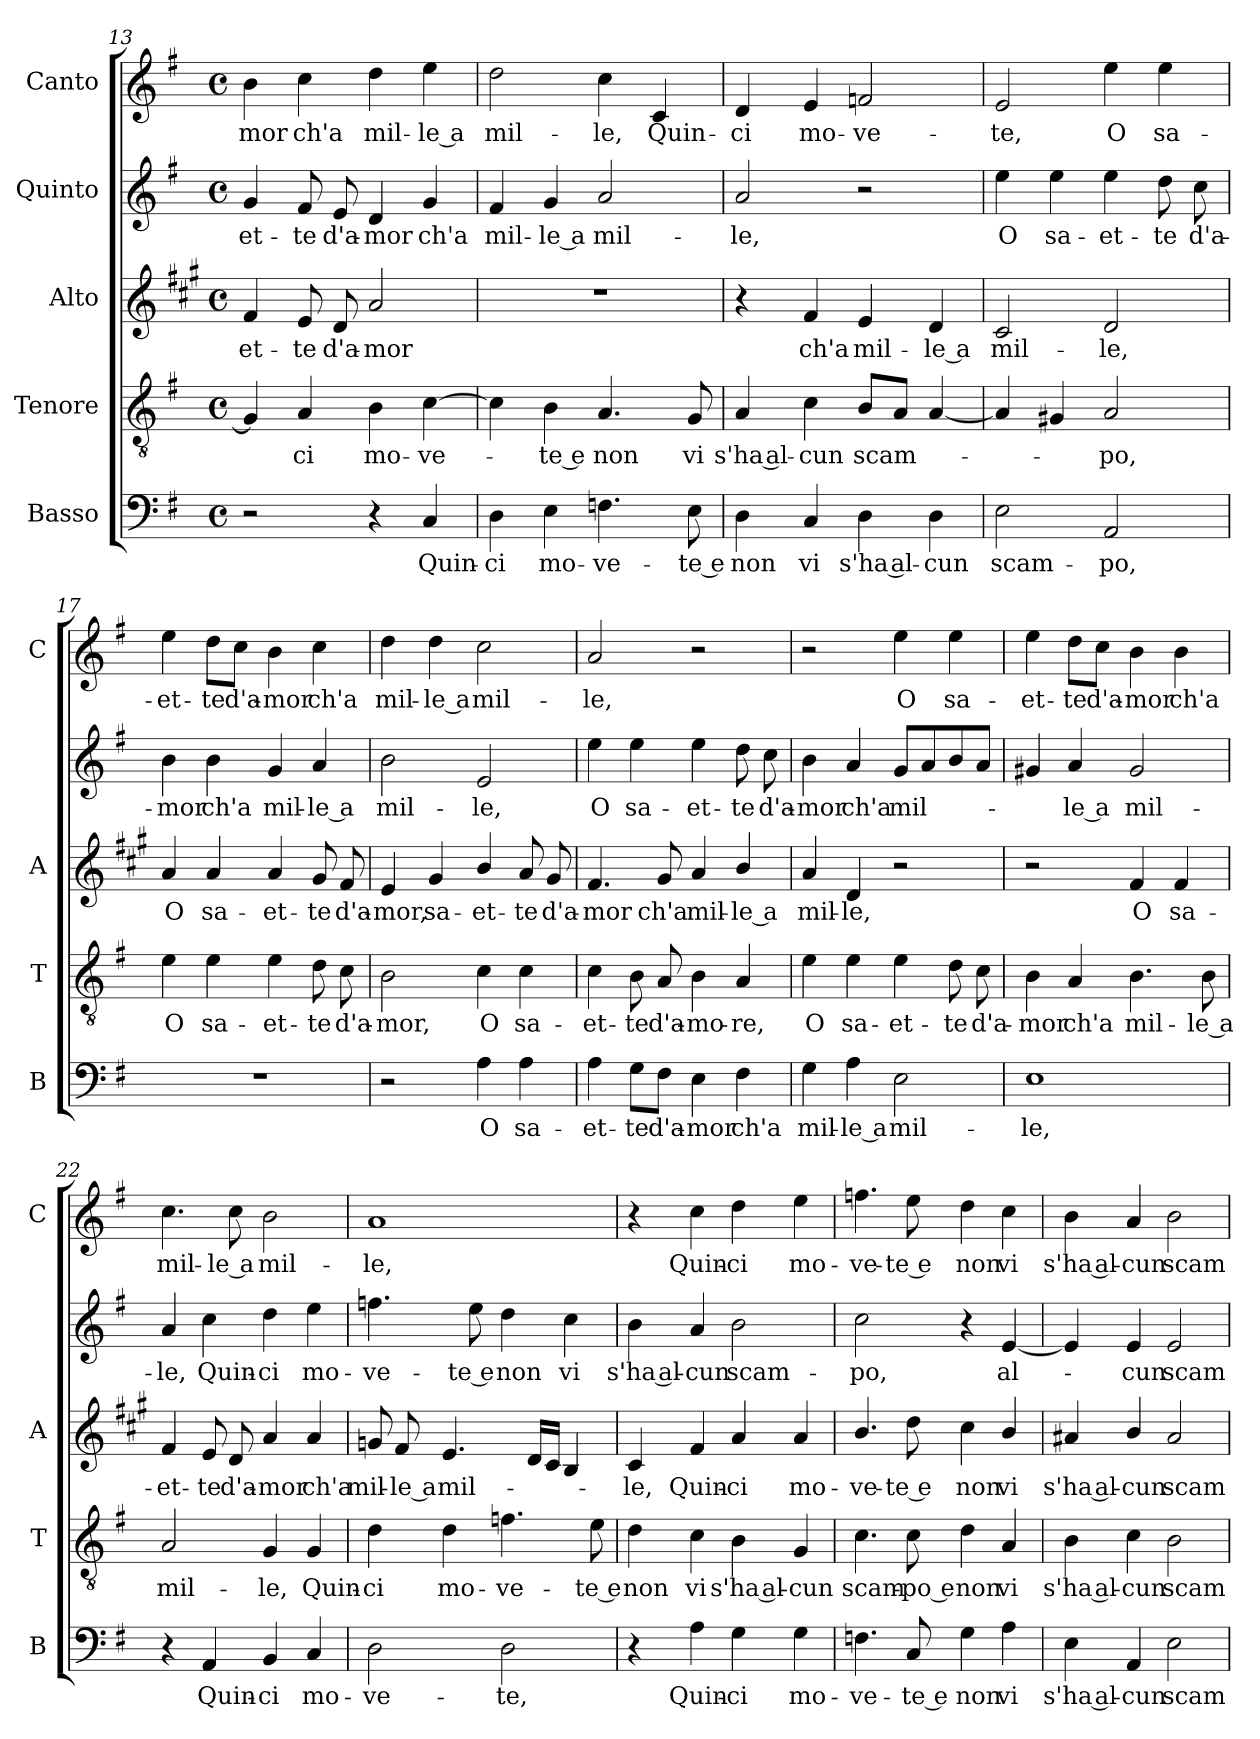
**kern	**text	**kern	**text	**kern	**text	**kern	**text	**kern	**text
*part5	*part5	*part4	*part4	*part3	*part3	*part2	*part2	*part1	*part1
*staff5	*staff5	*staff4	*staff4	*staff3	*staff3	*staff2	*staff2	*staff1	*staff1
*I"Basso	*	*I"Tenore	*	*I"Alto	*	*I"Quinto	*	*I"Canto	*
*I'B	*	*I'T	*	*I'A	*	*	*	*I'C	*
*clefF4	*	*clefGv2	*	*clefG2	*	*clefG2	*	*clefG2	*
*	*	*	*	*ITrd1c2	*	*	*	*	*
*k[f#]	*	*k[f#]	*	*k[f#]	*	*k[f#]	*	*k[f#]	*
*G:	*	*G:	*	*G:	*	*G:	*	*G:	*
*M4/4	*	*M4/4	*	*M4/4	*	*M4/4	*	*M4/4	*
*met(c)	*	*met(c)	*	*met(c)	*	*met(c)	*	*met(c)	*
=13	=13	=13	=13	=13	=13	=13	=13	=13	=13
!	!	!	!	!	!LO:LY:b	!	!LO:LY:b	!	!LO:LY:b
2r	.	4G/]	.	4e/	-et-	4g/	-et-	4b\	-mor
!	!	!	!LO:LY:b	!	!LO:LY:b	!	!LO:LY:b	!	!LO:LY:b
.	.	4A/	-ci	8d/	-te	8f#/	-te	4cc\	ch'a
!	!	!	!	!	!LO:LY:b	!	!LO:LY:b	!	!
.	.	.	.	8c/	d'a-	8e/	d'a-	.	.
!	!	!	!LO:LY:b	!	!LO:LY:b	!	!LO:LY:b	!	!LO:LY:b
4r	.	4B\	mo-	2g/	-mor	4d/	-mor	4dd\	mil-
!	!LO:LY:b	!	!LO:LY:b	!	!	!	!LO:LY:b	!	!LO:LY:b
4C/	Quin-	[4c\	-ve-	.	.	4g/	ch'a	4ee\	-le a
=14	=14	=14	=14	=14	=14	=14	=14	=14	=14
!	!LO:LY:b	!	!	!	!	!	!LO:LY:b	!	!LO:LY:b
4D\	-ci	4c\]	.	1r	.	4f#/	mil-	2dd\	mil-
!	!LO:LY:b	!	!LO:LY:b	!	!	!	!LO:LY:b	!	!
4E\	mo-	4B\	-te e	.	.	4g/	-le a	.	.
!	!LO:LY:b	!	!LO:LY:b	!	!	!	!LO:LY:b	!	!LO:LY:b
4.Fn\	-ve-	4.A/	non	.	.	2a/	mil-	4cc\	-le,
!	!	!	!	!	!	!	!	!	!LO:LY:b
.	.	.	.	.	.	.	.	4c/	Quin-
!	!LO:LY:b	!	!LO:LY:b	!	!	!	!	!	!
8E\	-te e	8G/	vi	.	.	.	.	.	.
=15	=15	=15	=15	=15	=15	=15	=15	=15	=15
!	!LO:LY:b	!	!LO:LY:b	!	!	!	!LO:LY:b	!	!LO:LY:b
4D\	non	4A/	s'ha al-	4r	.	2a/	-le,	4d/	-ci
!	!LO:LY:b	!	!LO:LY:b	!	!LO:LY:b	!	!	!	!LO:LY:b
4C/	vi	4c\	-cun	4e/	ch'a	.	.	4e/	mo-
!	!LO:LY:b	!	!LO:LY:b	!	!LO:LY:b	!	!	!	!LO:LY:b
4D\	s'ha al-	8B/L	scam-	4d/	mil-	2r	.	2fn/	-ve-
.	.	8A/J	.	.	.	.	.	.	.
!	!LO:LY:b	!	!	!	!LO:LY:b	!	!	!	!
4D\	-cun	[4A/	.	4c/	-le a	.	.	.	.
=16	=16	=16	=16	=16	=16	=16	=16	=16	=16
!	!LO:LY:b	!	!	!	!LO:LY:b	!	!LO:LY:b	!	!LO:LY:b
2E\	scam-	4A/]	.	2B/	mil-	4ee\	O	2e/	-te,
!	!	!	!	!	!	!	!LO:LY:b	!	!
.	.	4G#X/	.	.	.	4ee\	sa-	.	.
!	!LO:LY:b	!	!LO:LY:b	!	!LO:LY:b	!	!LO:LY:b	!	!LO:LY:b
2AA/	-po,	2A/	-po,	2c/	-le,	4ee\	-et-	4ee\	O
!	!	!	!	!	!	!	!LO:LY:b	!	!LO:LY:b
.	.	.	.	.	.	8dd\	-te	4ee\	sa-
!	!	!	!	!	!	!	!LO:LY:b	!	!
.	.	.	.	.	.	8cc\	d'a-	.	.
=17	=17	=17	=17	=17	=17	=17	=17	=17	=17
!	!	!	!LO:LY:b	!	!LO:LY:b	!	!LO:LY:b	!	!LO:LY:b
1r	.	4e\	O	4g/	O	4b\	-mor	4ee\	-et-
!	!	!	!LO:LY:b	!	!LO:LY:b	!	!LO:LY:b	!	!LO:LY:b
.	.	4e\	sa-	4g/	sa-	4b\	ch'a	8dd\L	-te
!	!	!	!	!	!	!	!	!	!LO:LY:b
.	.	.	.	.	.	.	.	8cc\J	d'a-
!	!	!	!LO:LY:b	!	!LO:LY:b	!	!LO:LY:b	!	!LO:LY:b
.	.	4e\	-et-	4g/	-et-	4g/	mil-	4b\	-mor
!	!	!	!LO:LY:b	!	!LO:LY:b	!	!LO:LY:b	!	!LO:LY:b
.	.	8d\	-te	8f#/	-te	4a/	-le a	4cc\	ch'a
!	!	!	!LO:LY:b	!	!LO:LY:b	!	!	!	!
.	.	8c\	d'a-	8e/	d'a-	.	.	.	.
!!LO:PB:g=z
=18	=18	=18	=18	=18	=18	=18	=18	=18	=18
!	!	!	!LO:LY:b	!	!LO:LY:b	!	!LO:LY:b	!	!LO:LY:b
2r	.	2B\	-mor,	4d/	-mor,	2b\	mil-	4dd\	mil-
!	!	!	!	!	!LO:LY:b	!	!	!	!LO:LY:b
.	.	.	.	4f#/	sa-	.	.	4dd\	-le a
!	!LO:LY:b	!	!LO:LY:b	!	!LO:LY:b	!	!LO:LY:b	!	!LO:LY:b
4A\	O	4c\	O	4a/	-et-	2e/	-le,	2cc\	mil-
!	!LO:LY:b	!	!LO:LY:b	!	!LO:LY:b	!	!	!	!
4A\	sa-	4c\	sa-	8g/	-te	.	.	.	.
!	!	!	!	!	!LO:LY:b	!	!	!	!
.	.	.	.	8f#/	d'a-	.	.	.	.
=19	=19	=19	=19	=19	=19	=19	=19	=19	=19
!	!LO:LY:b	!	!LO:LY:b	!	!LO:LY:b	!	!LO:LY:b	!	!LO:LY:b
4A\	-et-	4c\	-et-	4.e/	-mor	4ee\	O	2a/	-le,
!	!LO:LY:b	!	!LO:LY:b	!	!	!	!LO:LY:b	!	!
8G\L	-te	8B\	-te	.	.	4ee\	sa-	.	.
!	!LO:LY:b	!	!LO:LY:b	!	!LO:LY:b	!	!	!	!
8F#\J	d'a-	8A/	d'a-	8f#/	ch'a	.	.	.	.
!	!LO:LY:b	!	!LO:LY:b	!	!LO:LY:b	!	!LO:LY:b	!	!
4E\	-mor	4B\	-mo-	4g/	mil-	4ee\	-et-	2r	.
!	!LO:LY:b	!	!LO:LY:b	!	!LO:LY:b	!	!LO:LY:b	!	!
4F#\	ch'a	4A/	-re,	4a/	-le a	8dd\	-te	.	.
!	!	!	!	!	!	!	!LO:LY:b	!	!
.	.	.	.	.	.	8cc\	d'a-	.	.
=20	=20	=20	=20	=20	=20	=20	=20	=20	=20
!	!LO:LY:b	!	!LO:LY:b	!	!LO:LY:b	!	!LO:LY:b	!	!
4G\	mil-	4e\	O	4g/	mil-	4b\	-mor	2r	.
!	!LO:LY:b	!	!LO:LY:b	!	!LO:LY:b	!	!LO:LY:b	!	!
4A\	-le a	4e\	sa-	4c/	-le,	4a/	ch'a	.	.
!	!LO:LY:b	!	!LO:LY:b	!	!	!	!LO:LY:b	!	!LO:LY:b
2E\	mil-	4e\	-et-	2r	.	8g/L	mil-	4ee\	O
.	.	.	.	.	.	8a/	.	.	.
!	!	!	!LO:LY:b	!	!	!	!	!	!LO:LY:b
.	.	8d\	-te	.	.	8b/	.	4ee\	sa-
!	!	!	!LO:LY:b	!	!	!	!	!	!
.	.	8c\	d'a-	.	.	8a/J	.	.	.
=21	=21	=21	=21	=21	=21	=21	=21	=21	=21
!	!LO:LY:b	!	!LO:LY:b	!	!	!	!	!	!LO:LY:b
1E	-le,	4B\	-mor	2r	.	4g#X/	.	4ee\	-et-
!	!	!	!LO:LY:b	!	!	!	!LO:LY:b	!	!LO:LY:b
.	.	4A/	ch'a	.	.	4a/	-le a	8dd\L	-te
!	!	!	!	!	!	!	!	!	!LO:LY:b
.	.	.	.	.	.	.	.	8cc\J	d'a-
!	!	!	!LO:LY:b	!	!LO:LY:b	!	!LO:LY:b	!	!LO:LY:b
.	.	4.B\	mil-	4e/	O	2g#/	mil-	4b\	-mor
!	!	!	!	!	!LO:LY:b	!	!	!	!LO:LY:b
.	.	.	.	4e/	sa-	.	.	4b\	ch'a
!	!	!	!LO:LY:b	!	!	!	!	!	!
.	.	8B\	-le a	.	.	.	.	.	.
=22	=22	=22	=22	=22	=22	=22	=22	=22	=22
!	!	!	!LO:LY:b	!	!LO:LY:b	!	!LO:LY:b	!	!LO:LY:b
4r	.	2A/	mil-	4e/	-et-	4a/	-le,	4.cc\	mil-
!	!LO:LY:b	!	!	!	!LO:LY:b	!	!LO:LY:b	!	!
4AA/	Quin-	.	.	8d/	-te	4cc\	Quin-	.	.
!	!	!	!	!	!LO:LY:b	!	!	!	!LO:LY:b
.	.	.	.	8c/	d'a-	.	.	8cc\	-le a
!	!LO:LY:b	!	!LO:LY:b	!	!LO:LY:b	!	!LO:LY:b	!	!LO:LY:b
4BB/	-ci	4G/	-le,	4g/	-mor	4dd\	-ci	2b\	mil-
!	!LO:LY:b	!	!LO:LY:b	!	!LO:LY:b	!	!LO:LY:b	!	!
4C/	mo-	4G/	Quin-	4g/	ch'a	4ee\	mo-	.	.
!!LO:LB:g=z
=23	=23	=23	=23	=23	=23	=23	=23	=23	=23
!	!LO:LY:b	!	!LO:LY:b	!	!LO:LY:b	!	!LO:LY:b	!	!LO:LY:b
2D\	-ve-	4d\	-ci	8fn/	mil-	4.ffn\	-ve-	1a	-le,
!	!	!	!	!	!LO:LY:b	!	!	!	!
.	.	.	.	8e/	-le a	.	.	.	.
!	!	!	!LO:LY:b	!	!LO:LY:b	!	!	!	!
.	.	4d\	mo-	4.d/	mil-	.	.	.	.
!	!	!	!	!	!	!	!LO:LY:b	!	!
.	.	.	.	.	.	8ee\	-te e	.	.
!	!LO:LY:b	!	!LO:LY:b	!	!	!	!LO:LY:b	!	!
2D\	-te,	4.fn\	-ve-	.	.	4dd\	non	.	.
.	.	.	.	16c/LL	.	.	.	.	.
.	.	.	.	16B/JJ	.	.	.	.	.
!	!	!	!	!	!	!	!LO:LY:b	!	!
.	.	.	.	4A/	.	4cc\	vi	.	.
!	!	!	!LO:LY:b	!	!	!	!	!	!
.	.	8e\	-te e	.	.	.	.	.	.
=24	=24	=24	=24	=24	=24	=24	=24	=24	=24
!	!	!	!LO:LY:b	!	!LO:LY:b	!	!LO:LY:b	!	!
4r	.	4d\	non	4B/	-le,	4b\	s'ha al-	4r	.
!	!LO:LY:b	!	!LO:LY:b	!	!LO:LY:b	!	!LO:LY:b	!	!LO:LY:b
4A\	Quin-	4c\	vi	4e/	Quin-	4a/	-cun	4cc\	Quin-
!	!LO:LY:b	!	!LO:LY:b	!	!LO:LY:b	!	!LO:LY:b	!	!LO:LY:b
4G\	-ci	4B\	s'ha al-	4g/	-ci	2b\	scam-	4dd\	-ci
!	!LO:LY:b	!	!LO:LY:b	!	!LO:LY:b	!	!	!	!LO:LY:b
4G\	mo-	4G/	-cun	4g/	mo-	.	.	4ee\	mo-
=25	=25	=25	=25	=25	=25	=25	=25	=25	=25
!	!LO:LY:b	!	!LO:LY:b	!	!LO:LY:b	!	!LO:LY:b	!	!LO:LY:b
4.Fn\	-ve-	4.c\	scam-	4.a/	-ve-	2cc\	-po,	4.ffn\	-ve-
!	!LO:LY:b	!	!LO:LY:b	!	!LO:LY:b	!	!	!	!LO:LY:b
8C/	-te e	8c\	-po e	8cc\	-te e	.	.	8ee\	-te e
!	!LO:LY:b	!	!LO:LY:b	!	!LO:LY:b	!	!	!	!LO:LY:b
4G\	non	4d\	non	4b\	non	4r	.	4dd\	non
!	!LO:LY:b	!	!LO:LY:b	!	!LO:LY:b	!	!LO:LY:b	!	!LO:LY:b
4A\	vi	4A/	vi	4a/	vi	[4e/	al-	4cc\	vi
=26	=26	=26	=26	=26	=26	=26	=26	=26	=26
!	!LO:LY:b	!	!LO:LY:b	!	!LO:LY:b	!	!	!	!LO:LY:b
4E\	s'ha al-	4B\	s'ha al-	4g#X/	s'ha al-	4e/]	.	4b\	s'ha al-
!	!LO:LY:b	!	!LO:LY:b	!	!LO:LY:b	!	!LO:LY:b	!	!LO:LY:b
4AA/	-cun	4c\	-cun	4a/	-cun	4e/	-cun	4a/	-cun
!	!LO:LY:b	!	!LO:LY:b	!	!LO:LY:b	!	!LO:LY:b	!	!LO:LY:b
2E\	scam-	2B\	scam-	2g#/	scam-	2e/	scam-	2b\	scam-
=	=	=	=	=	=	=	=	=	=
*-	*-	*-	*-	*-	*-	*-	*-	*-	*-
